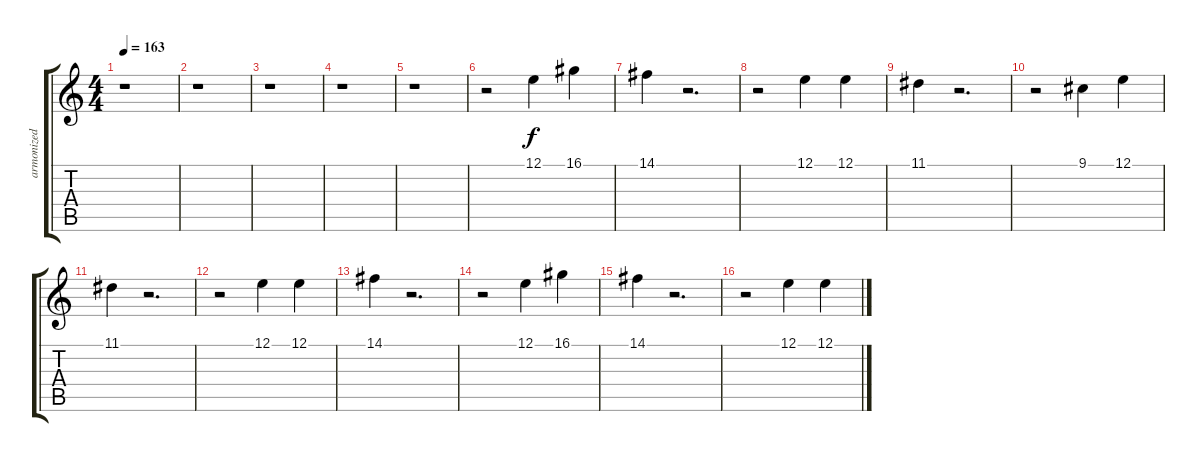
\track ("armonized vocals" "armonized ") {instrument oboe}
\staff {score tabs}
\tuning (E4 B3 G3 D3 A2 E2) {hide}
\ts (4 4)
\tempo 163
\clef g2
\ks c
r.1{dy f} |
r.1 |
r.1 |
r.1 |
r.1 |
r.2 12.1.4 16.1.4 |
14.1.4 r.2{d} |
r.2 12.1.4 12.1.4 |
11.1.4 r.2{d} |
r.2 9.1.4 12.1.4 |
11.1.4 r.2{d} |
r.2 12.1.4 12.1.4 |
14.1.4 r.2{d} |
r.2 12.1.4 16.1.4 |
14.1.4 r.2{d} |
r.2 12.1.4 12.1.4
